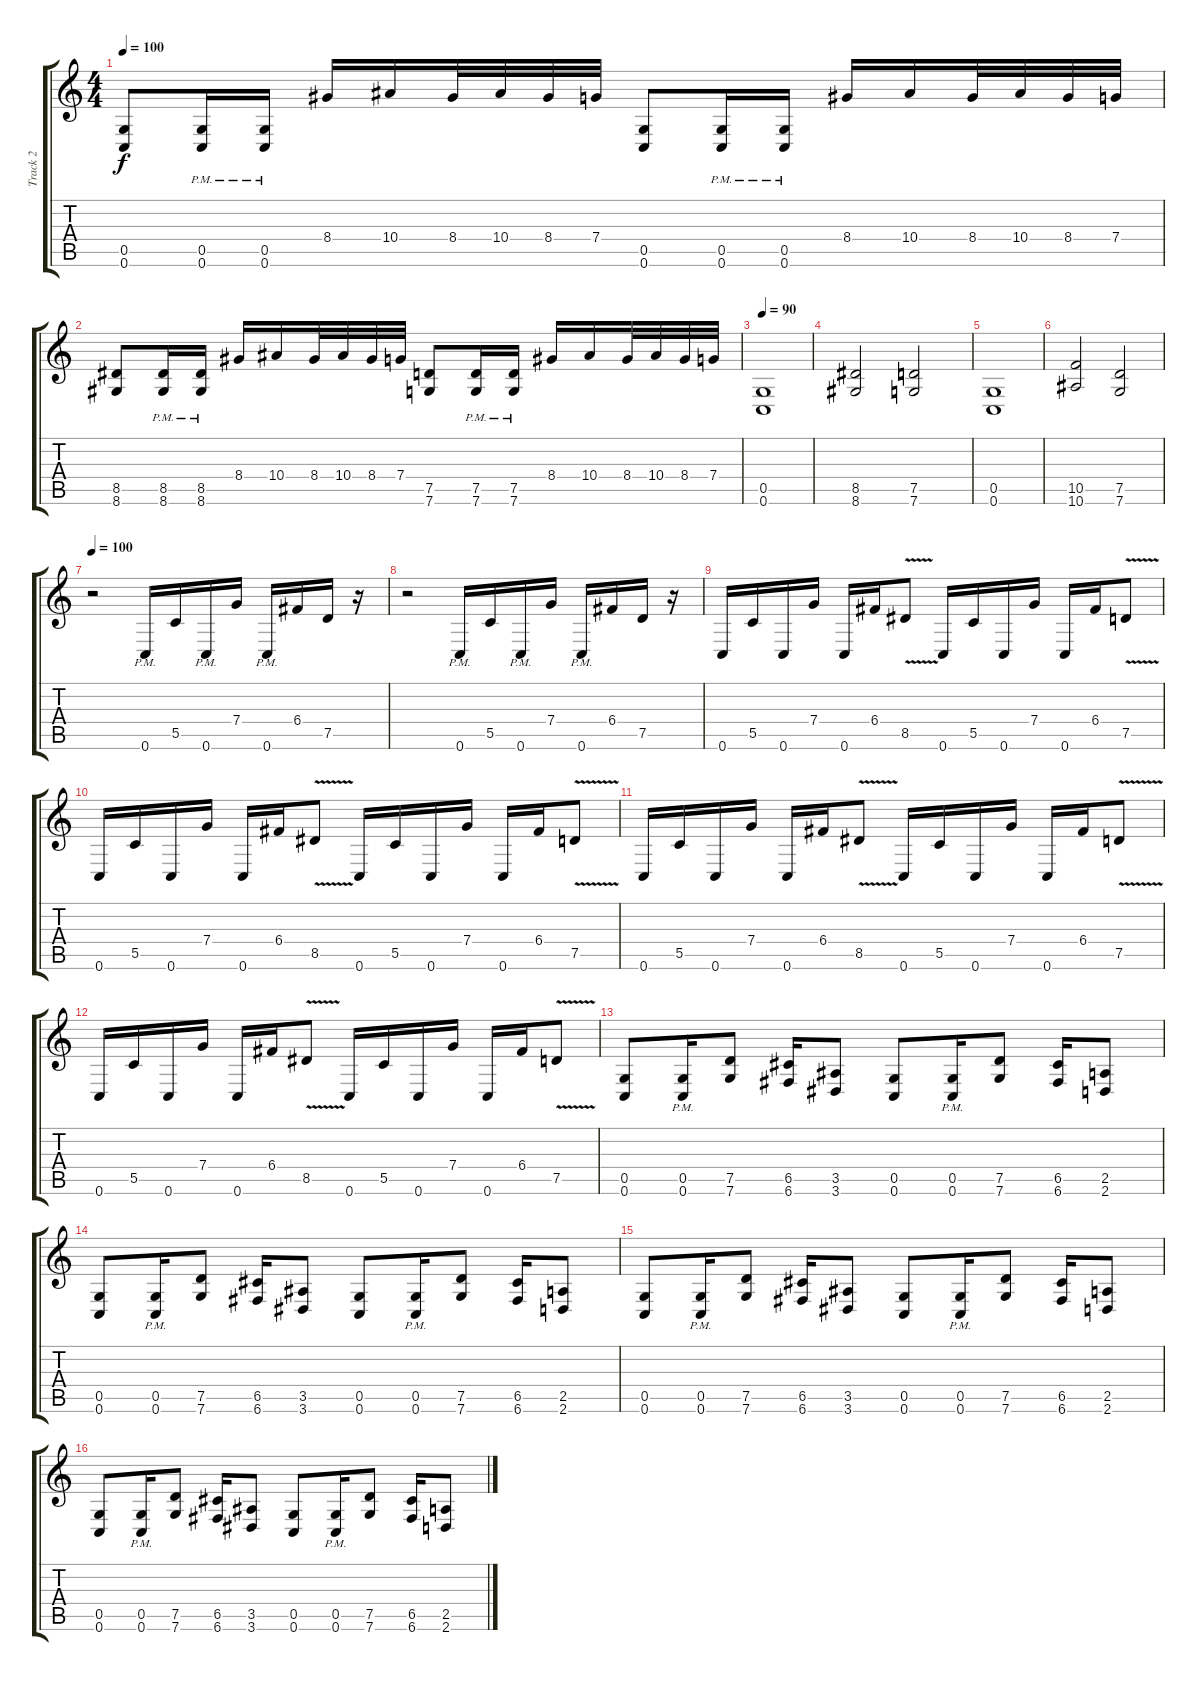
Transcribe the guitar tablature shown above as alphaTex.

\track ("Track 2" "Track 2") {instrument distortionguitar}
\staff {score tabs}
\tuning (D4 A3 F3 C3 G2 C2) {hide}
\ts (4 4)
\tempo 100
\clef g2
\ks c
(0.5 0.6).8{dy f} (0.5{pm} 0.6{pm}).16 (0.5{pm} 0.6{pm}).16 8.4.16 10.4.16 8.4.32 10.4.32 8.4.32 7.4.32 (0.5 0.6).8 (0.5{pm} 0.6{pm}).16 (0.5{pm} 0.6{pm}).16 8.4.16 10.4.16 8.4.32 10.4.32 8.4.32 7.4.32 |
(8.5 8.6).8 (8.5{pm} 8.6{pm}).16 (8.5{pm} 8.6{pm}).16 8.4.16 10.4.16 8.4.32 10.4.32 8.4.32 7.4.32 (7.5 7.6).8 (7.5{pm} 7.6{pm}).16 (7.5{pm} 7.6{pm}).16 8.4.16 10.4.16 8.4.32 10.4.32 8.4.32 7.4.32 |
\tempo 90
(0.5 0.6).1 |
(8.5 8.6).2 (7.5 7.6).2 |
(0.5 0.6).1 |
(10.5 10.6).2 (7.5 7.6).2 |
\tempo 100
r.2 0.6{pm}.16 5.5.16 0.6{pm}.16 7.4.16 0.6{pm}.16 6.4.16 7.5.16 r.16 |
r.2 0.6{pm}.16 5.5.16 0.6{pm}.16 7.4.16 0.6{pm}.16 6.4.16 7.5.16 r.16 |
0.6.16 5.5.16 0.6.16 7.4.16 0.6.16 6.4.16 8.5{v}.8 0.6.16 5.5.16 0.6.16 7.4.16 0.6.16 6.4.16 7.5{v}.8 |
0.6.16 5.5.16 0.6.16 7.4.16 0.6.16 6.4.16 8.5{v}.8 0.6.16 5.5.16 0.6.16 7.4.16 0.6.16 6.4.16 7.5{v}.8 |
0.6.16 5.5.16 0.6.16 7.4.16 0.6.16 6.4.16 8.5{v}.8 0.6.16 5.5.16 0.6.16 7.4.16 0.6.16 6.4.16 7.5{v}.8 |
0.6.16 5.5.16 0.6.16 7.4.16 0.6.16 6.4.16 8.5{v}.8 0.6.16 5.5.16 0.6.16 7.4.16 0.6.16 6.4.16 7.5{v}.8 |
(0.5 0.6).8 (0.5{pm} 0.6{pm}).16 (7.5 7.6).8 (6.5 6.6).16 (3.5 3.6).8 (0.5 0.6).8 (0.5{pm} 0.6{pm}).16 (7.5 7.6).8 (6.5 6.6).16 (2.5 2.6).8 |
(0.5 0.6).8 (0.5{pm} 0.6{pm}).16 (7.5 7.6).8 (6.5 6.6).16 (3.5 3.6).8 (0.5 0.6).8 (0.5{pm} 0.6{pm}).16 (7.5 7.6).8 (6.5 6.6).16 (2.5 2.6).8 |
(0.5 0.6).8 (0.5{pm} 0.6{pm}).16 (7.5 7.6).8 (6.5 6.6).16 (3.5 3.6).8 (0.5 0.6).8 (0.5{pm} 0.6{pm}).16 (7.5 7.6).8 (6.5 6.6).16 (2.5 2.6).8 |
(0.5 0.6).8 (0.5{pm} 0.6{pm}).16 (7.5 7.6).8 (6.5 6.6).16 (3.5 3.6).8 (0.5 0.6).8 (0.5{pm} 0.6{pm}).16 (7.5 7.6).8 (6.5 6.6).16 (2.5 2.6).8
